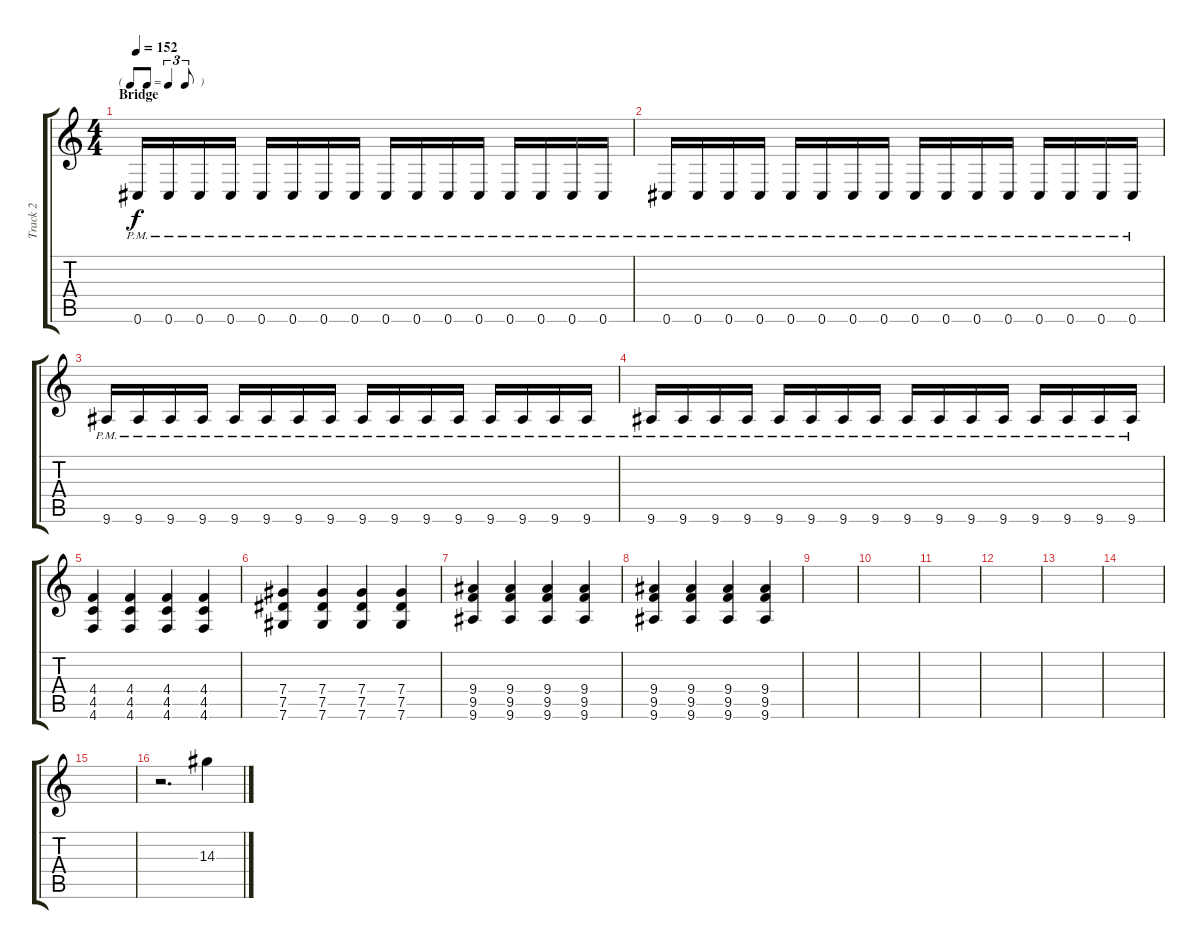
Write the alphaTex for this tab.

\track ("Track 2" "Track 2") {instrument distortionguitar}
\staff {score tabs}
\tuning (Eb4 Bb3 Gb3 Db3 Ab2 Db2) {hide}
\ts (4 4)
\tf triplet8th
\section ("" "Bridge")
\tempo 152
\clef g2
\ks c
0.6{pm}.16{dy f} 0.6{pm}.16 0.6{pm}.16 0.6{pm}.16 0.6{pm}.16 0.6{pm}.16 0.6{pm}.16 0.6{pm}.16 0.6{pm}.16 0.6{pm}.16 0.6{pm}.16 0.6{pm}.16 0.6{pm}.16 0.6{pm}.16 0.6{pm}.16 0.6{pm}.16 |
0.6{pm}.16 0.6{pm}.16 0.6{pm}.16 0.6{pm}.16 0.6{pm}.16 0.6{pm}.16 0.6{pm}.16 0.6{pm}.16 0.6{pm}.16 0.6{pm}.16 0.6{pm}.16 0.6{pm}.16 0.6{pm}.16 0.6{pm}.16 0.6{pm}.16 0.6{pm}.16 |
9.6{pm}.16 9.6{pm}.16 9.6{pm}.16 9.6{pm}.16 9.6{pm}.16 9.6{pm}.16 9.6{pm}.16 9.6{pm}.16 9.6{pm}.16 9.6{pm}.16 9.6{pm}.16 9.6{pm}.16 9.6{pm}.16 9.6{pm}.16 9.6{pm}.16 9.6{pm}.16 |
9.6{pm}.16 9.6{pm}.16 9.6{pm}.16 9.6{pm}.16 9.6{pm}.16 9.6{pm}.16 9.6{pm}.16 9.6{pm}.16 9.6{pm}.16 9.6{pm}.16 9.6{pm}.16 9.6{pm}.16 9.6{pm}.16 9.6{pm}.16 9.6{pm}.16 9.6{pm}.16 |
(4.4 4.5 4.6).4 (4.4 4.5 4.6).4 (4.4 4.5 4.6).4 (4.4 4.5 4.6).4 |
(7.4 7.5 7.6).4 (7.4 7.5 7.6).4 (7.4 7.5 7.6).4 (7.4 7.5 7.6).4 |
(9.4 9.5 9.6).4 (9.4 9.5 9.6).4 (9.4 9.5 9.6).4 (9.4 9.5 9.6).4 |
(9.4 9.5 9.6).4 (9.4 9.5 9.6).4 (9.4 9.5 9.6).4 (9.4 9.5 9.6).4 |
|
|
|
|
|
|
|
r.2{d} 14.3.4
